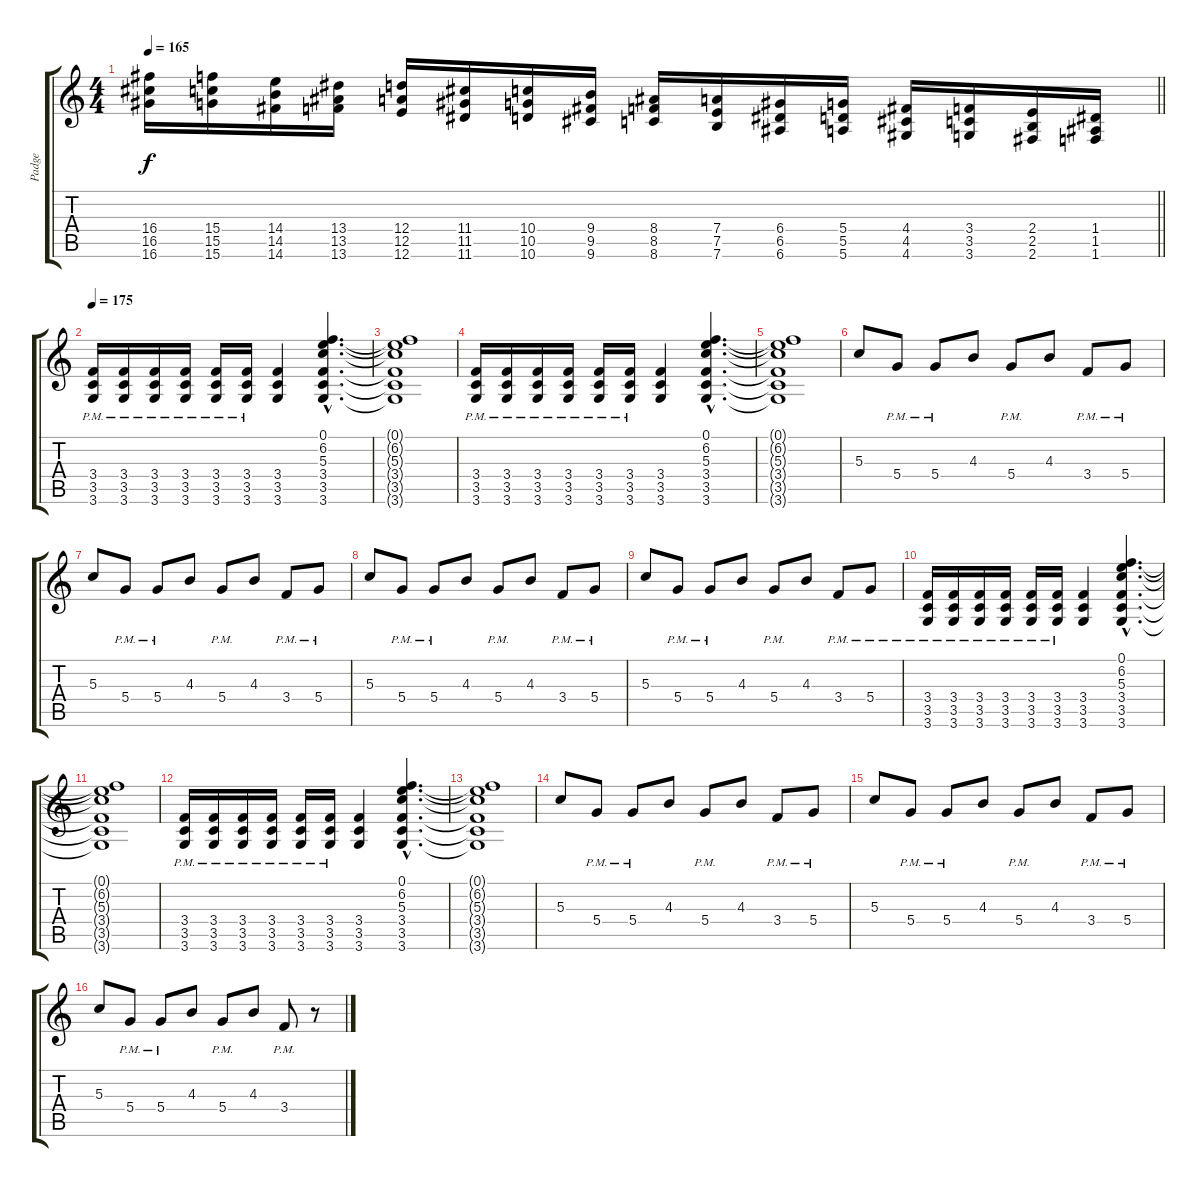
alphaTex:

\track ("Padge" "Padge") {instrument distortionguitar}
\staff {score tabs}
\tuning (E4 B3 G3 D3 A2 E2) {hide}
\ts (4 4)
\tempo 165
\clef g2
\barLineRight lightlight
\ks c
(16.4 16.5 16.6).16{dy f instrument guitarfretnoise} (15.4 15.5 15.6).16 (14.4 14.5 14.6).16 (13.4 13.5 13.6).16 (12.4 12.5 12.6).16 (11.4 11.5 11.6).16 (10.4 10.5 10.6).16 (9.4 9.5 9.6).16 (8.4 8.5 8.6).16 (7.4 7.5 7.6).16 (6.4 6.5 6.6).16 (5.4 5.5 5.6).16 (4.4 4.5 4.6).16 (3.4 3.5 3.6).16 (2.4 2.5 2.6).16 (1.4 1.5 1.6).16 |
\tempo 175
(3.4{pm} 3.5{pm} 3.6{pm}).16{instrument distortionguitar} (3.4{pm} 3.5{pm} 3.6{pm}).16 (3.4{pm} 3.5{pm} 3.6{pm}).16 (3.4{pm} 3.5{pm} 3.6{pm}).16 (3.4{pm} 3.5{pm} 3.6{pm}).16 (3.4{pm} 3.5{pm} 3.6{pm}).16 (3.4 3.5 3.6).4 (0.1{hac} 6.2{hac} 5.3{hac} 3.4{hac} 3.5{hac} 3.6{hac}).4{d} |
(0.1{t} 6.2{t} 5.3{t} 3.4{t} 3.5{t} 3.6{t}).1 |
(3.4{pm} 3.5{pm} 3.6{pm}).16 (3.4{pm} 3.5{pm} 3.6{pm}).16 (3.4{pm} 3.5{pm} 3.6{pm}).16 (3.4{pm} 3.5{pm} 3.6{pm}).16 (3.4{pm} 3.5{pm} 3.6{pm}).16 (3.4{pm} 3.5{pm} 3.6{pm}).16 (3.4 3.5 3.6).4 (0.1{hac} 6.2{hac} 5.3{hac} 3.4{hac} 3.5{hac} 3.6{hac}).4{d} |
(0.1{t} 6.2{t} 5.3{t} 3.4{t} 3.5{t} 3.6{t}).1 |
5.3.8 5.4{pm}.8 5.4{pm}.8 4.3.8 5.4{pm}.8 4.3.8 3.4{pm}.8 5.4{pm}.8 |
5.3.8 5.4{pm}.8 5.4{pm}.8 4.3.8 5.4{pm}.8 4.3.8 3.4{pm}.8 5.4{pm}.8 |
5.3.8 5.4{pm}.8 5.4{pm}.8 4.3.8 5.4{pm}.8 4.3.8 3.4{pm}.8 5.4{pm}.8 |
5.3.8 5.4{pm}.8 5.4{pm}.8 4.3.8 5.4{pm}.8 4.3.8 3.4{pm}.8 5.4{pm}.8 |
(3.4{pm} 3.5{pm} 3.6{pm}).16 (3.4{pm} 3.5{pm} 3.6{pm}).16 (3.4{pm} 3.5{pm} 3.6{pm}).16 (3.4{pm} 3.5{pm} 3.6{pm}).16 (3.4{pm} 3.5{pm} 3.6{pm}).16 (3.4{pm} 3.5{pm} 3.6{pm}).16 (3.4 3.5 3.6).4 (0.1{hac} 6.2{hac} 5.3{hac} 3.4{hac} 3.5{hac} 3.6{hac}).4{d} |
(0.1{t} 6.2{t} 5.3{t} 3.4{t} 3.5{t} 3.6{t}).1 |
(3.4{pm} 3.5{pm} 3.6{pm}).16 (3.4{pm} 3.5{pm} 3.6{pm}).16 (3.4{pm} 3.5{pm} 3.6{pm}).16 (3.4{pm} 3.5{pm} 3.6{pm}).16 (3.4{pm} 3.5{pm} 3.6{pm}).16 (3.4{pm} 3.5{pm} 3.6{pm}).16 (3.4 3.5 3.6).4 (0.1{hac} 6.2{hac} 5.3{hac} 3.4{hac} 3.5{hac} 3.6{hac}).4{d} |
(0.1{t} 6.2{t} 5.3{t} 3.4{t} 3.5{t} 3.6{t}).1 |
5.3.8 5.4{pm}.8 5.4{pm}.8 4.3.8 5.4{pm}.8 4.3.8 3.4{pm}.8 5.4{pm}.8 |
5.3.8 5.4{pm}.8 5.4{pm}.8 4.3.8 5.4{pm}.8 4.3.8 3.4{pm}.8 5.4{pm}.8 |
5.3.8 5.4{pm}.8 5.4{pm}.8 4.3.8 5.4{pm}.8 4.3.8 3.4{pm}.8 r.8
